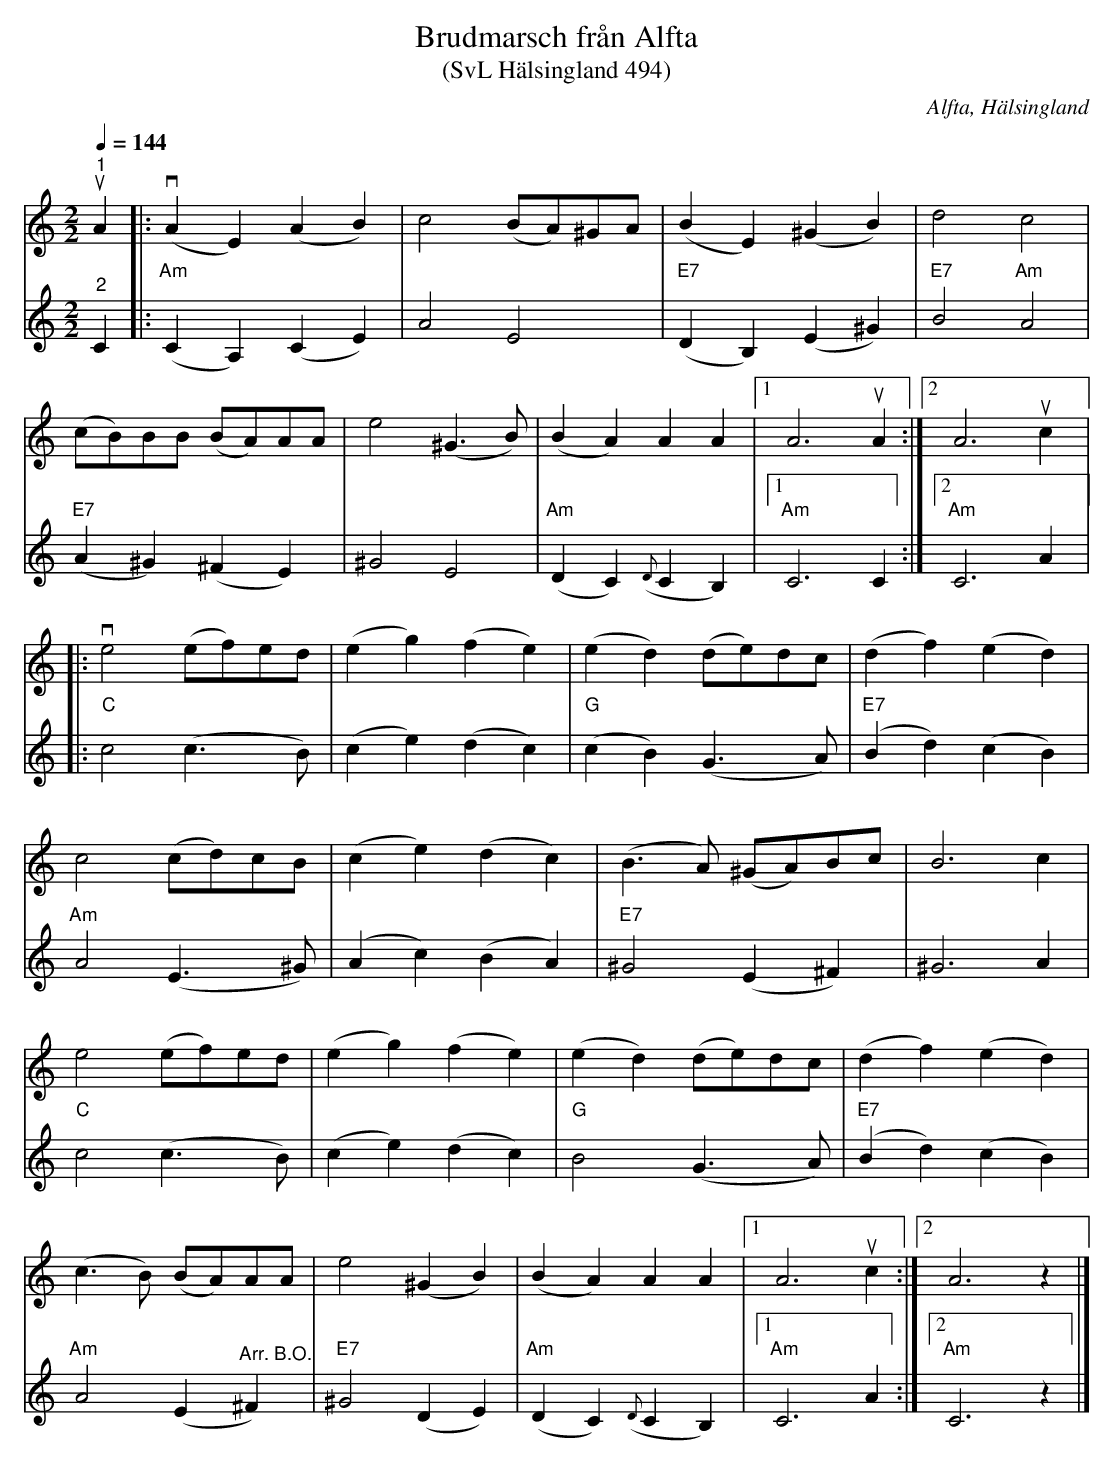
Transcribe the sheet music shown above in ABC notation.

X:1
T:Brudmarsch från Alfta
T:(SvL Hälsingland 494)
O:Alfta, Hälsingland
L:1/4
Q:1/4=144
M:2/2
K:Am
V:1
"^1"u A |:v (A E) (A B) | c2 (B/A/)^G/A/ | (B E) (^G B) | d2 c2 |
(c/B/)B/B/ (B/A/)A/A/ | e2 (^G3/2 B/) | (B A) A A |1 A3u A :|2 A3u c |:
v e2 (e/f/)e/d/ | (e g) (f e) | (e d) (d/e/)d/c/ | (d f) (e d) |
c2 (c/d/)c/B/ | (c e) (d c) | (B3/2 A/) (^G/A/)B/c/ | B3 c |
e2 (e/f/)e/d/ | (e g) (f e) | (e d) (d/e/)d/c/ | (d f) (e d) |
(c3/2 B/) (B/A/)A/A/ | e2 (^G B) | (B A) A A |1 A3u c :|2 A3 z |]
V:2
"^2" C |:"Am" (C A,) (C E) | A2 E2 |"E7" (D B,) (E ^G) |"E7" B2"Am" A2 |"E7" (A ^G) (^F E) |
^G2 E2 |"Am" (D C)({D} C B,) |1"Am" C3 C :|2"Am" C3 A |:"C" c2 (c3/2 B/) | (c e) (d c) |
"G" (c B) (G3/2 A/) | "E7" (B d) (c B) |"Am" A2 (E3/2 ^G/) | (A c) (B A) |"E7" ^G2 (E ^F) |
 ^G3 A | "C" c2 (c3/2 B/) | (c e) (d c) |"G" B2 (G3/2 A/) |"E7" (B d) (c B) |
"Am" A2 (E"^Arr. B.O." ^F) | "E7" ^G2 (D E) |"Am" (D C)({D} C B,) |1"Am" C3 A :|2"Am" C3 z |]
